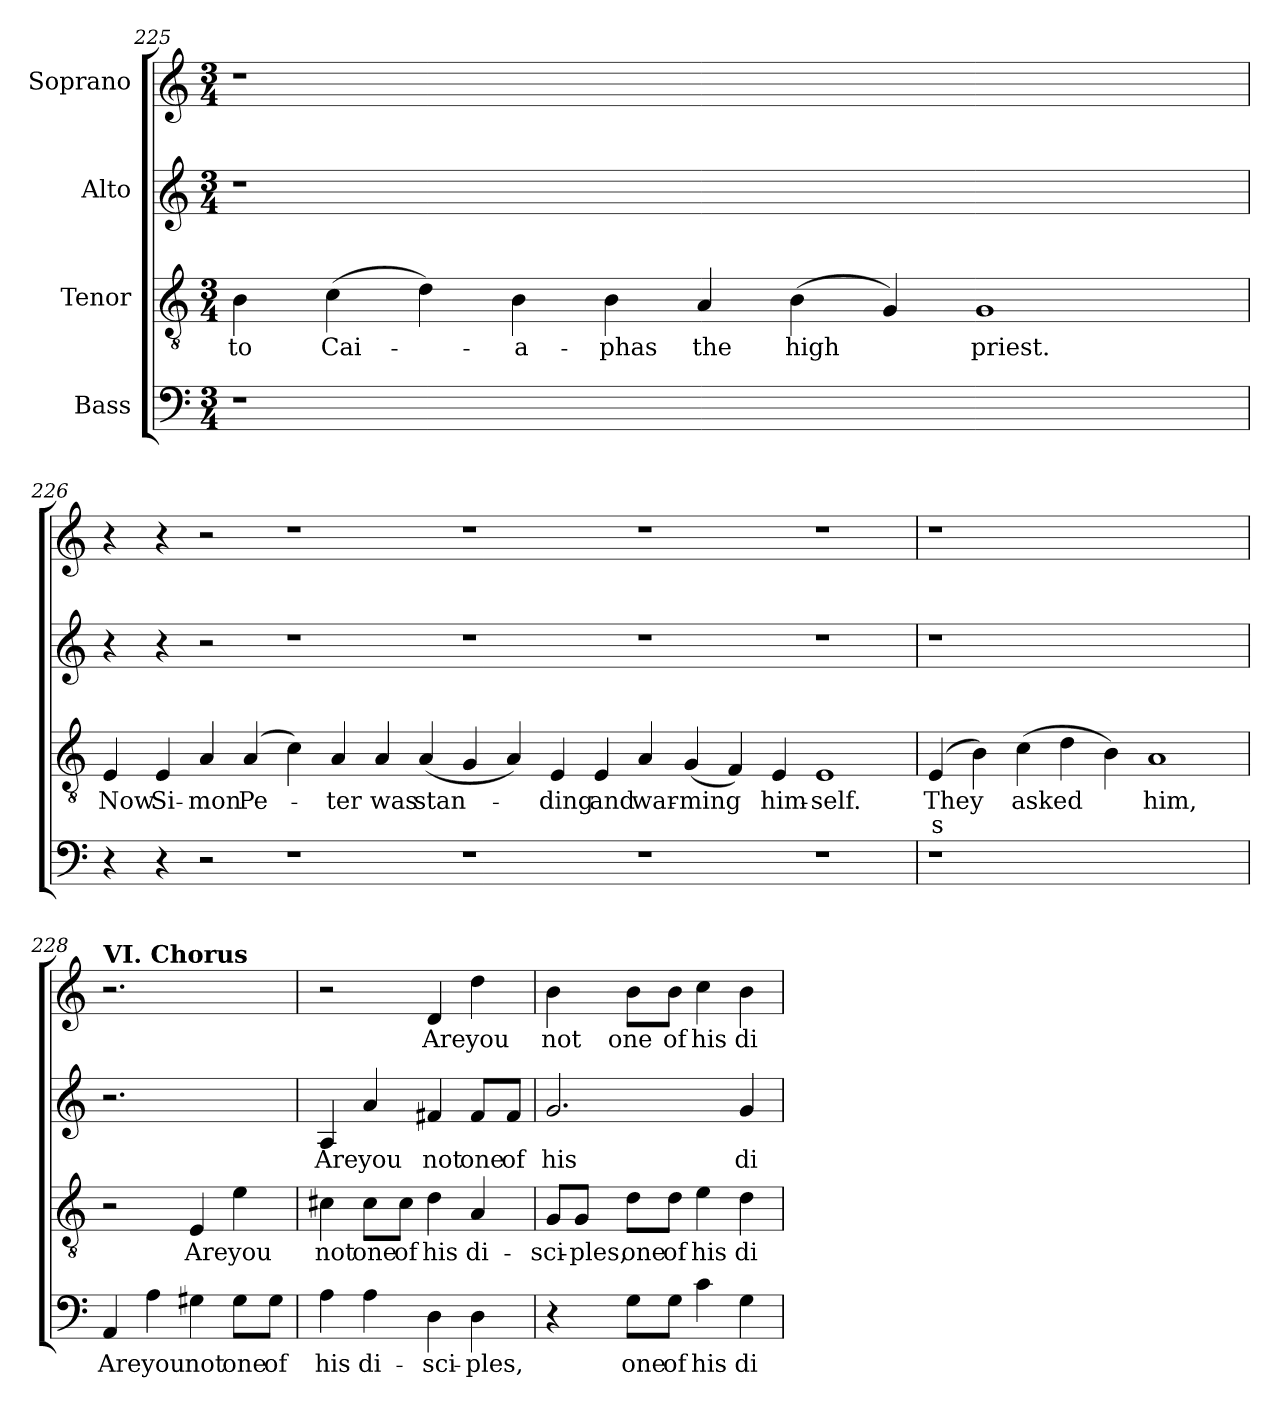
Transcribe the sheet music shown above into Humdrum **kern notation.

**kern	**text	**kern	**text	**text	**kern	**text	**kern	**text
*part4	*part4	*part3	*part3	*part3	*part2	*part2	*part1	*part1
*staff4	*staff4	*staff3	*staff3	*staff3	*staff2	*staff2	*staff1	*staff1
*I"Bass	*	*I"Tenor	*	*	*I"Alto	*	*I"Soprano	*
*clefF4	*	*clefGv2	*	*	*clefG2	*	*clefG2	*
*	*	*ITrd7c12	*	*	*	*	*	*
*k[]	*	*k[]	*	*	*k[]	*	*k[]	*
*C:	*	*C:	*	*	*C:	*	*C:	*
*M3/4	*	*M3/4	*	*	*M3/4	*	*M3/4	*
=225	=225	=225	=225	=225	=225	=225	=225	=225
!LO:N:vis=1	!	!	!	!	!	!	!	!
!	!	!	!LO:LY:b:color=#000000	!	!LO:N:vis=1	!	!LO:N:vis=1	!
2.r	.	4BBi\	to	.	2.r	.	2.r	.
!	!	!	!LO:LY:b:color=#000000	!	!	!	!	!
.	.	(4Ci\	Cai-	.	.	.	.	.
.	.	4Di\)	.	.	.	.	.	.
!	!	!	!LO:LY:b:color=#000000	!	!	!	!	!
0ryy	.	4BBi\	-a-	.	0ryy	.	0ryy	.
!	!	!	!LO:LY:b:color=#000000	!	!	!	!	!
.	.	4BBi\	-phas	.	.	.	.	.
!	!	!	!LO:LY:b:color=#000000	!	!	!	!	!
.	.	4AAi/	the	.	.	.	.	.
!	!	!	!LO:LY:b:color=#000000	!	!	!	!	!
.	.	(4BBi\	high	.	.	.	.	.
.	.	4GGi/)	.	.	.	.	.	.
!	!	!	!LO:LY:b:color=#000000	!	!	!	!	!
.	.	1GGi	priest.	.	.	.	.	.
4ryy	.	.	.	.	4ryy	.	4ryy	.
!!LO:PB:g=z
=226	=226	=226	=226	=226	=226	=226	=226	=226
!	!	!	!LO:LY:b:color=#000000	!	!	!	!	!
4r	.	4EEi/	Now	.	4r	.	4r	.
!	!	!	!LO:LY:b:color=#000000	!	!	!	!	!
4r	.	4EEi/	Si-	.	4r	.	4r	.
!	!	!	!LO:LY:b:color=#000000	!	!	!	!	!
2r	.	4AAi/	-mon	.	2r	.	2r	.
!	!	!	!LO:LY:b:color=#000000	!	!	!	!	!
.	.	(4AAi/	Pe-	.	.	.	.	.
1r	.	4Ci\)	.	.	1r	.	1r	.
!	!	!	!LO:LY:b:color=#000000	!	!	!	!	!
.	.	4AAi/	-ter	.	.	.	.	.
!	!	!	!LO:LY:b:color=#000000	!	!	!	!	!
.	.	4AAi/	was	.	.	.	.	.
!	!	!	!LO:LY:b:color=#000000	!	!	!	!	!
.	.	(4AAi/	stan-	.	.	.	.	.
1r	.	4GGi/	.	.	1r	.	1r	.
.	.	4AAi/)	.	.	.	.	.	.
!	!	!	!LO:LY:b:color=#000000	!	!	!	!	!
.	.	4EEi/	-ding	.	.	.	.	.
!	!	!	!LO:LY:b:color=#000000	!	!	!	!	!
.	.	4EEi/	and	.	.	.	.	.
!	!	!	!LO:LY:b:color=#000000	!	!	!	!	!
1r	.	4AAi/	war-	.	1r	.	1r	.
!	!	!	!LO:LY:b:color=#000000	!	!	!	!	!
.	.	(4GGi/	-ming	.	.	.	.	.
.	.	4FFi/)	.	.	.	.	.	.
!	!	!	!LO:LY:b:color=#000000	!	!	!	!	!
.	.	4EEi/	him-	.	.	.	.	.
!	!	!	!LO:LY:b:color=#000000	!	!	!	!	!
1r	.	1EEi	-self.	.	1r	.	1r	.
=227	=227	=227	=227	=227	=227	=227	=227	=227
!LO:N:vis=1	!	!	!	!	!	!	!	!
!	!	!	!LO:LY:b:color=#000000	!LO:LY:b:color=#000000	!LO:N:vis=1	!	!LO:N:vis=1	!
2.r	.	(4EEi/	They	s	2.r	.	2.r	.
.	.	4BBi\)	.	.	.	.	.	.
!	!	!	!LO:LY:b:color=#000000	!	!	!	!	!
.	.	(4Ci\	asked	.	.	.	.	.
1.ryy	.	4Di\	.	.	1.ryy	.	1.ryy	.
.	.	4BBi\)	.	.	.	.	.	.
!	!	!	!LO:LY:b:color=#000000	!	!	!	!	!
.	.	1AAi	him,	.	.	.	.	.
!!LO:LB:g=z
=228	=228	=228	=228	=228	=228	=228	=228	=228
!	!	!	!	!	!	!	!LO:TX:a:B:t=VI. Chorus	!
!	!LO:LY:b:color=#000000	!	!	!	!	!	!	!
4AAi/	Are	2r	.	.	2.r	.	2.r	.
!	!LO:LY:b:color=#000000	!	!	!	!	!	!	!
4Ai\	you	.	.	.	.	.	.	.
!	!LO:LY:b:color=#000000	!	!	!	!	!	!	!
!	!	!	!LO:LY:b:color=#000000	!	!	!	!	!
4G#Xi\	not	4EEi/	Are	.	.	.	.	.
!	!LO:LY:b:color=#000000	!	!	!	!	!	!	!
!	!	!	!LO:LY:b:color=#000000	!	!	!	!	!
8G#i\L	one	4Ei\	you	.	4ryy	.	4ryy	.
!	!LO:LY:b:color=#000000	!	!	!	!	!	!	!
8G#i\J	of	.	.	.	.	.	.	.
=229	=229	=229	=229	=229	=229	=229	=229	=229
!	!LO:LY:b:color=#000000	!	!	!	!	!	!	!
!	!	!	!LO:LY:b:color=#000000	!	!	!	!	!
!	!	!	!	!	!	!LO:LY:b:color=#000000	!	!
4Ai\	his	4C#Xi\	not	.	4Ai/	Are	2r	.
!	!LO:LY:b:color=#000000	!	!	!	!	!	!	!
!	!	!	!LO:LY:b:color=#000000	!	!	!	!	!
!	!	!	!	!	!	!LO:LY:b:color=#000000	!	!
4Ai\	di-	8C#i\L	one	.	4ai/	you	.	.
!	!	!	!LO:LY:b:color=#000000	!	!	!	!	!
.	.	8C#i\J	of	.	.	.	.	.
!	!LO:LY:b:color=#000000	!	!	!	!	!	!	!
!	!	!	!LO:LY:b:color=#000000	!	!	!	!	!
!	!	!	!	!	!	!LO:LY:b:color=#000000	!	!
!	!	!	!	!	!	!	!	!LO:LY:b:color=#000000
4Di\	-sci-	4Di\	his	.	4f#Xi/	not	4di/	Are
!	!LO:LY:b:color=#000000	!	!	!	!	!	!	!
!	!	!	!LO:LY:b:color=#000000	!	!	!	!	!
!	!	!	!	!	!	!LO:LY:b:color=#000000	!	!
!	!	!	!	!	!	!	!	!LO:LY:b:color=#000000
4Di\	-ples,	4AAi/	di-	.	8f#i/L	one	4ddi\	you
!	!	!	!	!	!	!LO:LY:b:color=#000000	!	!
.	.	.	.	.	8f#i/J	of	.	.
=230	=230	=230	=230	=230	=230	=230	=230	=230
!	!	!	!LO:LY:b:color=#000000	!	!	!	!	!
!	!	!	!	!	!	!LO:LY:b:color=#000000	!	!
!	!	!	!	!	!	!	!	!LO:LY:b:color=#000000
4r	.	8GGi/L	-sci-	.	2.gi/	his	4bi\	not
!	!	!	!LO:LY:b:color=#000000	!	!	!	!	!
.	.	8GGi/J	-ples,	.	.	.	.	.
!	!LO:LY:b:color=#000000	!	!	!	!	!	!	!
!	!	!	!LO:LY:b:color=#000000	!	!	!	!	!
!	!	!	!	!	!	!	!	!LO:LY:b:color=#000000
8Gi\L	one	8Di\L	one	.	.	.	8bi\L	one
!	!LO:LY:b:color=#000000	!	!	!	!	!	!	!
!	!	!	!LO:LY:b:color=#000000	!	!	!	!	!
!	!	!	!	!	!	!	!	!LO:LY:b:color=#000000
8Gi\J	of	8Di\J	of	.	.	.	8bi\J	of
!	!LO:LY:b:color=#000000	!	!	!	!	!	!	!
!	!	!	!LO:LY:b:color=#000000	!	!	!	!	!
!	!	!	!	!	!	!	!	!LO:LY:b:color=#000000
4ci\	his	4Ei\	his	.	.	.	4cci\	his
!	!LO:LY:b:color=#000000	!	!	!	!	!	!	!
!	!	!	!LO:LY:b:color=#000000	!	!	!	!	!
!	!	!	!	!	!	!LO:LY:b:color=#000000	!	!
!	!	!	!	!	!	!	!	!LO:LY:b:color=#000000
4Gi\	di-	4Di\	di-	.	4gi/	di-	4bi\	di-
=	=	=	=	=	=	=	=	=
*-	*-	*-	*-	*-	*-	*-	*-	*-
